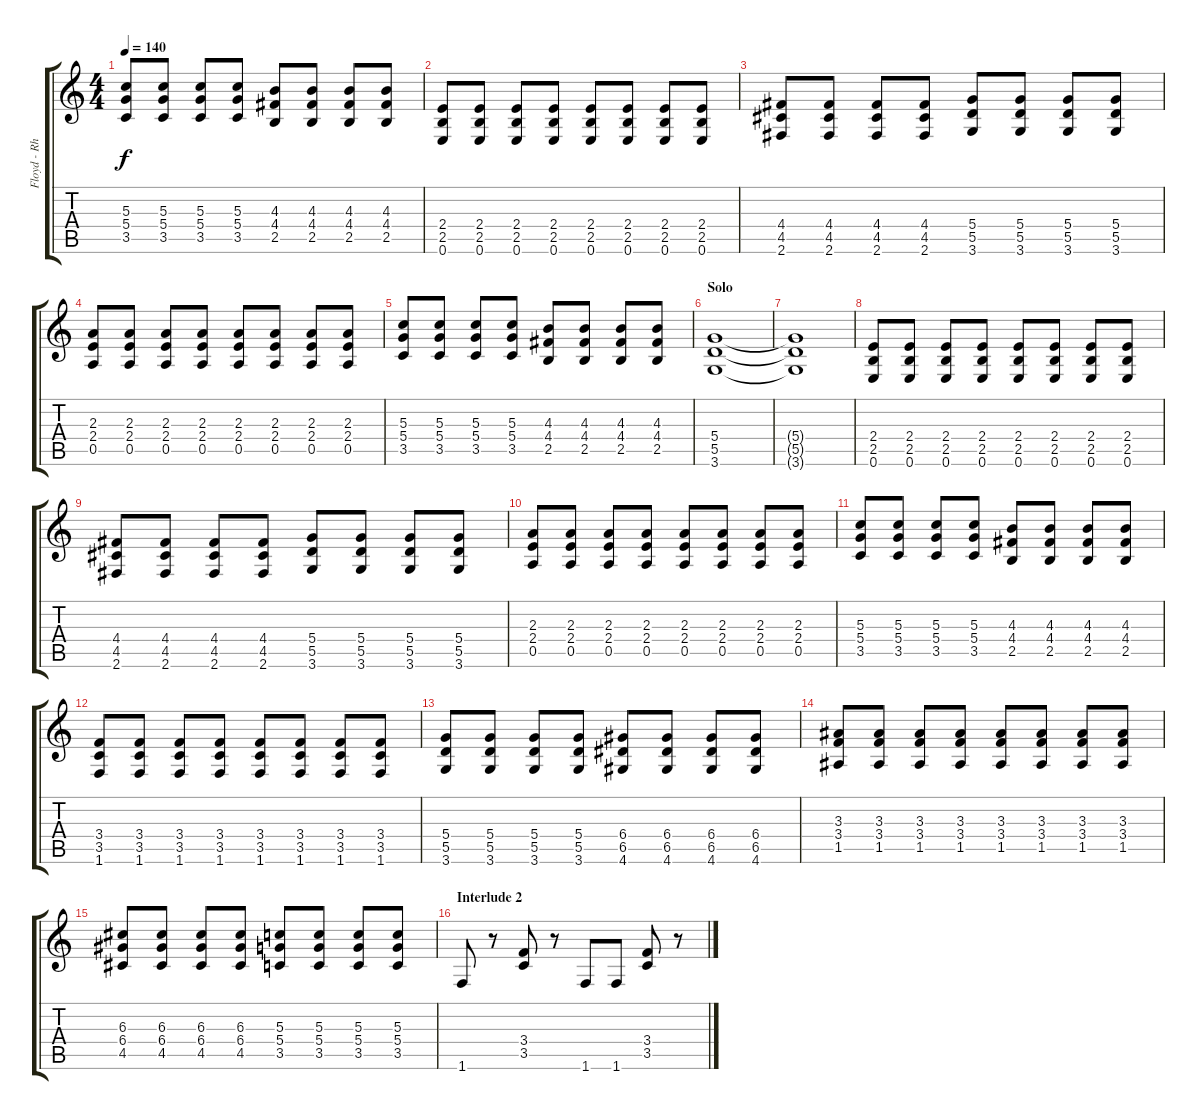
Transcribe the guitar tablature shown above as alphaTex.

\track ("Floyd - Rhythm Guitar 2" "Floyd - Rh") {instrument distortionguitar}
\staff {score tabs}
\tuning (E4 B3 G3 D3 A2 E2) {hide}
\ts (4 4)
\tempo 140
\clef g2
\ks c
(5.3 5.4 3.5).8{dy f} (5.3 5.4 3.5).8 (5.3 5.4 3.5).8 (5.3 5.4 3.5).8 (4.3 4.4 2.5).8 (4.3 4.4 2.5).8 (4.3 4.4 2.5).8 (4.3 4.4 2.5).8 |
(2.4 2.5 0.6).8 (2.4 2.5 0.6).8 (2.4 2.5 0.6).8 (2.4 2.5 0.6).8 (2.4 2.5 0.6).8 (2.4 2.5 0.6).8 (2.4 2.5 0.6).8 (2.4 2.5 0.6).8 |
(4.4 4.5 2.6).8 (4.4 4.5 2.6).8 (4.4 4.5 2.6).8 (4.4 4.5 2.6).8 (5.4 5.5 3.6).8 (5.4 5.5 3.6).8 (5.4 5.5 3.6).8 (5.4 5.5 3.6).8 |
(2.3 2.4 0.5).8 (2.3 2.4 0.5).8 (2.3 2.4 0.5).8 (2.3 2.4 0.5).8 (2.3 2.4 0.5).8 (2.3 2.4 0.5).8 (2.3 2.4 0.5).8 (2.3 2.4 0.5).8 |
(5.3 5.4 3.5).8 (5.3 5.4 3.5).8 (5.3 5.4 3.5).8 (5.3 5.4 3.5).8 (4.3 4.4 2.5).8 (4.3 4.4 2.5).8 (4.3 4.4 2.5).8 (4.3 4.4 2.5).8 |
\section ("" "Solo")
(5.4 5.5 3.6).1 |
(5.4{t} 5.5{t} 3.6{t}).1 |
(2.4 2.5 0.6).8 (2.4 2.5 0.6).8 (2.4 2.5 0.6).8 (2.4 2.5 0.6).8 (2.4 2.5 0.6).8 (2.4 2.5 0.6).8 (2.4 2.5 0.6).8 (2.4 2.5 0.6).8 |
(4.4 4.5 2.6).8 (4.4 4.5 2.6).8 (4.4 4.5 2.6).8 (4.4 4.5 2.6).8 (5.4 5.5 3.6).8 (5.4 5.5 3.6).8 (5.4 5.5 3.6).8 (5.4 5.5 3.6).8 |
(2.3 2.4 0.5).8 (2.3 2.4 0.5).8 (2.3 2.4 0.5).8 (2.3 2.4 0.5).8 (2.3 2.4 0.5).8 (2.3 2.4 0.5).8 (2.3 2.4 0.5).8 (2.3 2.4 0.5).8 |
(5.3 5.4 3.5).8 (5.3 5.4 3.5).8 (5.3 5.4 3.5).8 (5.3 5.4 3.5).8 (4.3 4.4 2.5).8 (4.3 4.4 2.5).8 (4.3 4.4 2.5).8 (4.3 4.4 2.5).8 |
(3.4 3.5 1.6).8 (3.4 3.5 1.6).8 (3.4 3.5 1.6).8 (3.4 3.5 1.6).8 (3.4 3.5 1.6).8 (3.4 3.5 1.6).8 (3.4 3.5 1.6).8 (3.4 3.5 1.6).8 |
(5.4 5.5 3.6).8 (5.4 5.5 3.6).8 (5.4 5.5 3.6).8 (5.4 5.5 3.6).8 (6.4 6.5 4.6).8 (6.4 6.5 4.6).8 (6.4 6.5 4.6).8 (6.4 6.5 4.6).8 |
(3.3 3.4 1.5).8 (3.3 3.4 1.5).8 (3.3 3.4 1.5).8 (3.3 3.4 1.5).8 (3.3 3.4 1.5).8 (3.3 3.4 1.5).8 (3.3 3.4 1.5).8 (3.3 3.4 1.5).8 |
(6.3 6.4 4.5).8 (6.3 6.4 4.5).8 (6.3 6.4 4.5).8 (6.3 6.4 4.5).8 (5.3 5.4 3.5).8 (5.3 5.4 3.5).8 (5.3 5.4 3.5).8 (5.3 5.4 3.5).8 |
\section ("" "Interlude 2")
1.6.8 r.8 (3.4 3.5).8 r.8 1.6.8 1.6.8 (3.4 3.5).8 r.8
